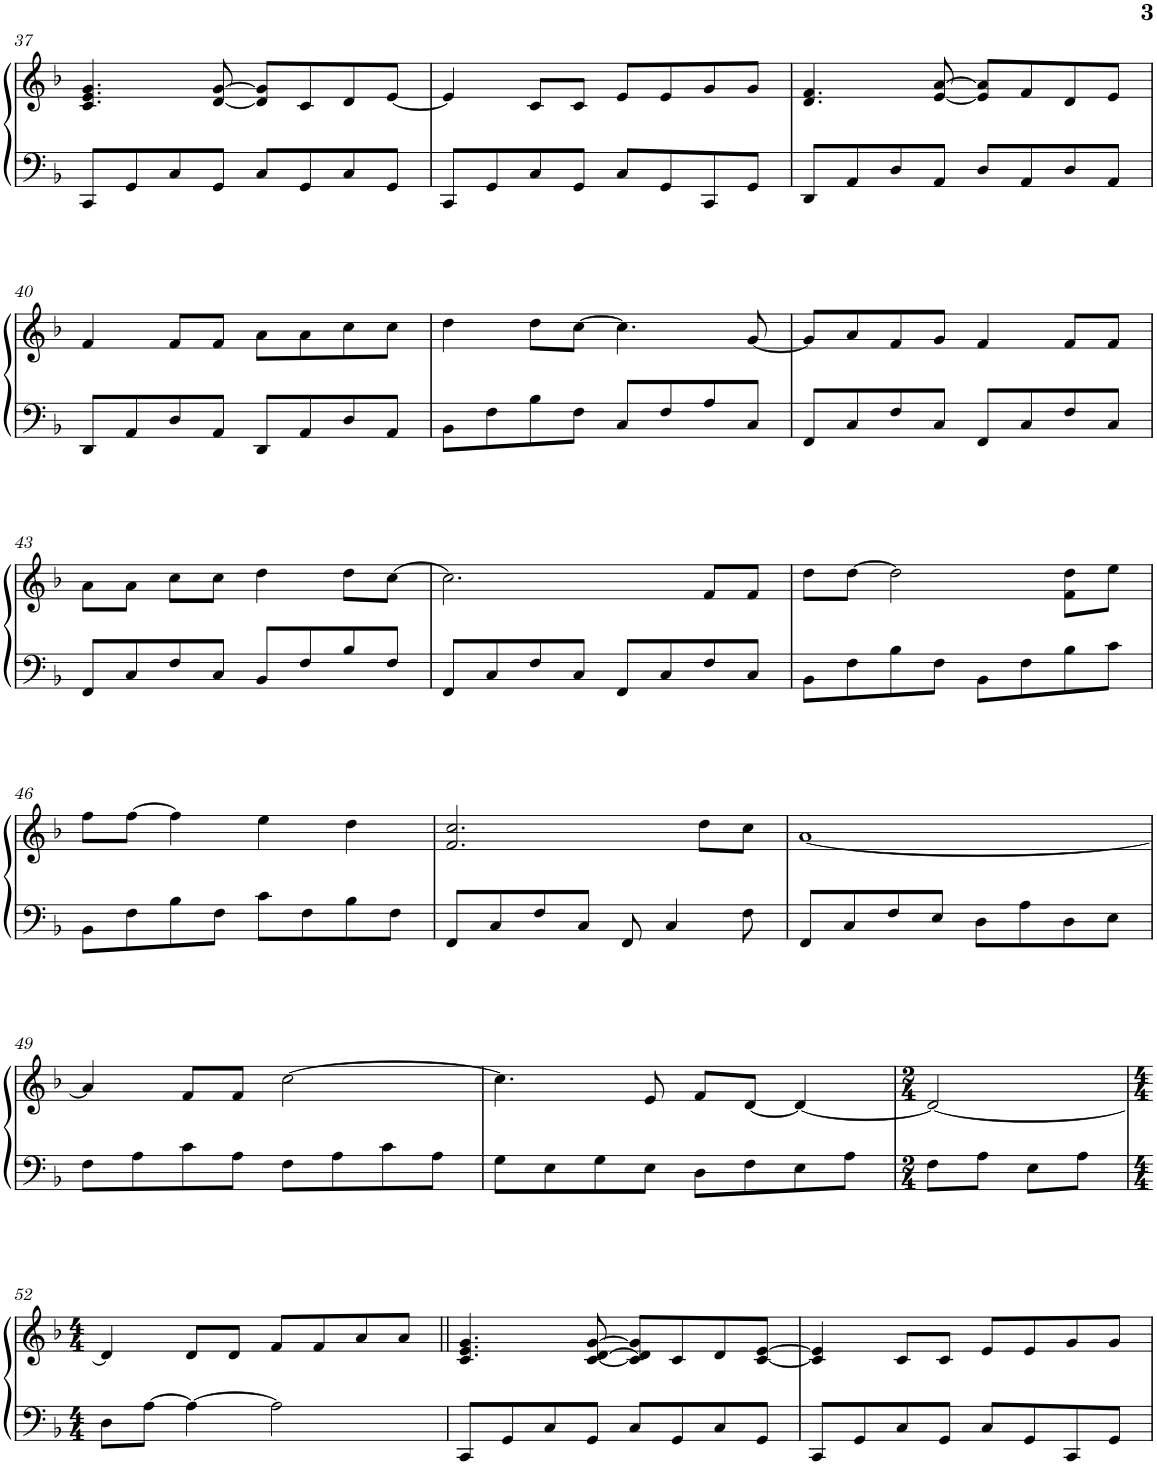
**kern	**kern
*part1	*part1
*staff2	*staff1
*I"Piano	*
*I'Pno	*
!!LO:PB:g=z
*clefF4	*clefG2
*k[b-]	*k[b-]
*M2/4	*M2/4
=37	=37
8CC/L	4.c/ 4.e/ 4.g/
8GG/	.
8C/	.
8GG/J	[<8d/ [>8g/
8C/L	8d/] 8g/]L
8GG/	8c/
8C/	8d/
8GG/J	[<8e/J
=38	=38
8CC/L	4e/]
8GG/	.
8C/	8c/L
8GG/J	8c/J
8C/L	8e/L
8GG/	8e/
8CC/	8g/
8GG/J	8g/J
=39	=39
8DD/L	4.d/ 4.f/
8AA/	.
8D/	.
8AA/J	[8e/ [8a/
8D/L	8e/] 8a/]L
8AA/	8f/
8D/	8d/
8AA/J	8e/J
!!LO:LB:g=z
=40	=40
8DD/L	4f/
8AA/	.
8D/	8f/L
8AA/J	8f/J
8DD/L	8a\L
8AA/	8a\
8D/	8cc\
8AA/J	8cc\J
=41	=41
8BB-\L	4dd\
8F\	.
8B-\	8dd\L
8F\J	[>8cc\J
8C/L	4.cc\]
8F/	.
8A/	.
8C/J	[<8g/
=42	=42
8FF/L	8g/L]
8C/	8a/
8F/	8f/
8C/J	8g/J
8FF/L	4f/
8C/	.
8F/	8f/L
8C/J	8f/J
!!LO:LB:g=z
=43	=43
8FF/L	8a\L
8C/	8a\J
8F/	8cc\L
8C/J	8cc\J
8BB-/L	4dd\
8F/	.
8B-/	8dd\L
8F/J	[8cc\J
=44	=44
8FF/L	2cc\_
8C/	.
8F/	.
8C/J	.
8FF/L	4ryy
8C/	.
8F/	8f/L
8C/J	8f/J
=45	=45
8BB-\L	8dd\L
8F\	4cc\]
8B-\	.
8F\J	[>8dd\J
8BB-\L	4dd\_
8F\	.
8B-\	8f\ 8dd\L
8c\J	8ee\J
!!LO:LB:g=z
=46	=46
8BB-\L	8ff\L
8F\	4dd\]
8B-\	.
8F\J	[8ff\J
8c\L	4ff\]
8F\	.
8B-\	4ee\
8F\J	.
4ryy	4dd\
=47	=47
8FF/L	[2f/ [2cc/
8C/	.
8F/	.
8C/J	.
8FF/	4ryy
4C/	.
.	8dd\L
8F\	8cc\J
=48	=48
8FF/L	[2a
8C/	.
8F/	.
8E/J	.
8D\L	4f/] 4cc/]
8A\	.
8D\	4ryy
8E\J	.
!!LO:LB:g=z
=49	=49
8F\L	4a/]
8A\	.
8c\	2a_
8A\J	.
8F\L	.
8A\	.
8c\	8f/L
8A\J	8f/J
2ryy	[2cc\
=50	=50
8G\L	4.cc\]
8E\	.
8G\	.
8E\J	8e/
8D\L	8f/L
8F\	[<8d/J
8E\	4d/_
8A\J	.
=51	=51
*M2/4	*M2/4
8F\L	2d/_
8A\J	.
8E\L	.
8A\J	.
!!LO:LB:g=z
=52	=52
*M4/4	*M4/4
8D\L	4d/]
[>8A\J	.
4A\_	8d/L
.	8d/J
2A\]	8f/L
.	8f/
.	8a/
.	8a/J
=53||	=53||
8CC/L	4.c/ 4.e/ 4.g/
8GG/	.
8C/	.
8GG/J	[8c/ [8d/ [8g/
8C/L	8c/] 8d/] 8g/]L
8GG/	8c/
8C/	8d/
8GG/J	[<8c/ [>8e/J
=54	=54
8CC/L	4c/] 4e/]
8GG/	.
8C/	8c/L
8GG/J	8c/J
8C/L	8e/L
8GG/	8e/
8CC/	8g/
8GG/J	8g/J
=	=
*-	*-
